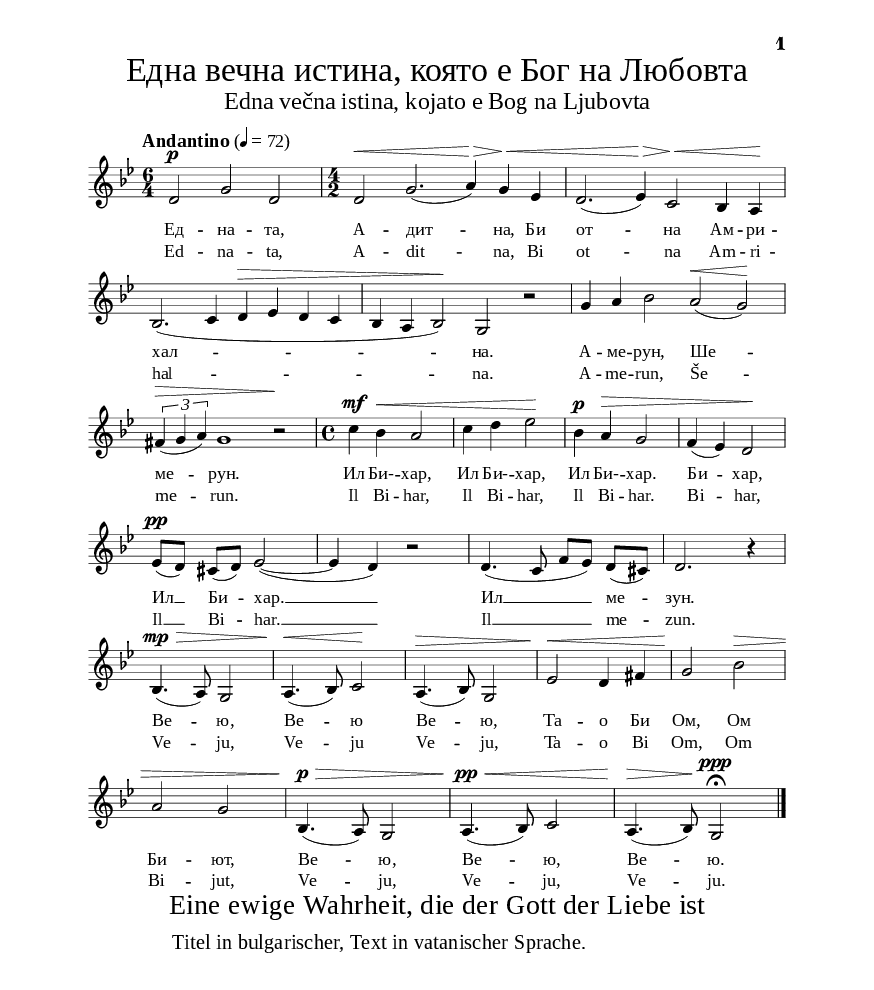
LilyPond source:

\version "2.24.3"

% include paper part and global functions
\include "include/globals.ily"

\bookpart {
  \label #'ref201
  \tocItem \markup "Една вечна истина... – Edna večna istina..."
  \include "include/bookpart-paper.ily"
  \score {
    \include "include/score-layout.ily"

    \new Voice \relative c' {
      \clef treble
      \key g \minor
      \time 6/4
      \tempoFunc "Andantino" 4 "72"
      \autoBeamOff
      d2^\p  g2  d2 | % 2
      \time 4/2  | % 2
      d2^\<  g2. (  a4 ) \! \>  g4 \!
      \<  es4 | % 3
      d2. (  es4 ) \! \>  c2 \! \<
      bes4  a4\!  \break | % 4
      bes2. (\!  c4  d4^\>  es4
      d4  c4 | % 5
      bes4  a4  bes2 ) \!  g2 r2 | % 6
      g'4  a4  bes2  a2 (^\<  g2\!
      ) \break | % 7
      \times 2/3  {
        fis4 ( \!^\>  g4  a4 )
      }
      g1 r2 \! | % 8
      \time 4/4  | % 8
      c4^\mf  bes4^\<  a2 | % 9
      c4  d4  es2 \! |
      bes4 ^\p  a4^\>  g2 | % 11
      f4 (  es4 )  d2 \! \break | % 12
      es8 ( [ ^\pp  d8 ) ]  cis8 ( [  d8) ]  es2 ( ~ | % 13
      es4  d4 ) r2 | % 14
      d4. (  c8  f8 [  es8 ) ]  d8
      ( [  cis8 ) ] | % 15
      d2. r4 \break | % 16
      bes4. ( ^\mp^\>  a8 )  g2 | % 17
      a4. ( \! \<  bes8 )  c2 \! | % 18
      a4. ( ^\>  bes8 )  g2 | % 19
      es'2 \! ^\<  d4  fis4 |
      g2 \!  bes2 ^\> \break | % 21
      a2  g2 | % 22
      bes,4. ( \! \p \>  a8 )  g2 | % 23
      a4. ( \! \pp \<  bes8 )  c2 | % 24
      a4. ( \! \>  bes8 ) \!  g2 ^\fermata ^\ppp
      \bar "|."
    }
    \addlyrics {
      Ед -- на -- та, А -- дит -- на,
      Би от -- на Ам -- ри -- хал --
      на. А -- ме -- рун, Ше -- ме --  рун.
      Ил "Би-" -- хар, Ил "Би-" -- хар, Ил "Би-"
      -- хар. Би -- хар, Ил __  Би --
      хар. __  Ил __    ме  --
      зун. Ве -- ю, Ве -- ю Ве -- ю, Та -- о Би Ом, Ом Би --
      ют, Ве -- ю, Ве -- ю, Ве --
      ю.}
     \addlyrics {
      Ed -- na -- ta, A -- dit -- na,
      Bi ot -- na Am -- ri -- hal --
      na. A -- me -- run, Še -- me --  run.
      Il Bi -- har, Il Bi -- har, Il Bi
      -- har. Bi -- har, Il __  Bi --
      har. __ Il __    me  --
      zun. Ve -- ju, Ve -- ju Ve -- ju, Ta -- o Bi Om, Om Bi --
      jut, Ve -- ju, Ve -- ju, Ve --
      ju.}

        \header {
          title = \titleFunc "Една вечна истина, която е Бог на Любовта" "Edna večna istina, kojato e Bog na Ljubovta"
        }

        \midi{}

      } % score

      % include foreign translation(s) of the song
      \version "2.24.3"

\markup \fill-line { \fontsize #deTitleFontSize "Eine ewige Wahrheit, die der Gott der Liebe ist" }
\markup \null
\markup \null
\markup \fontsize #deCoupletFontSize {
  \hspace #10
  \override #`(baseline-skip . ,deCoupletBaselineSkip)

  \column {

  \line { " " Titel in bulgarischer, Text in vatanischer Sprache.}

  }
}

    } % bookpart

    % Più mosso
    %
